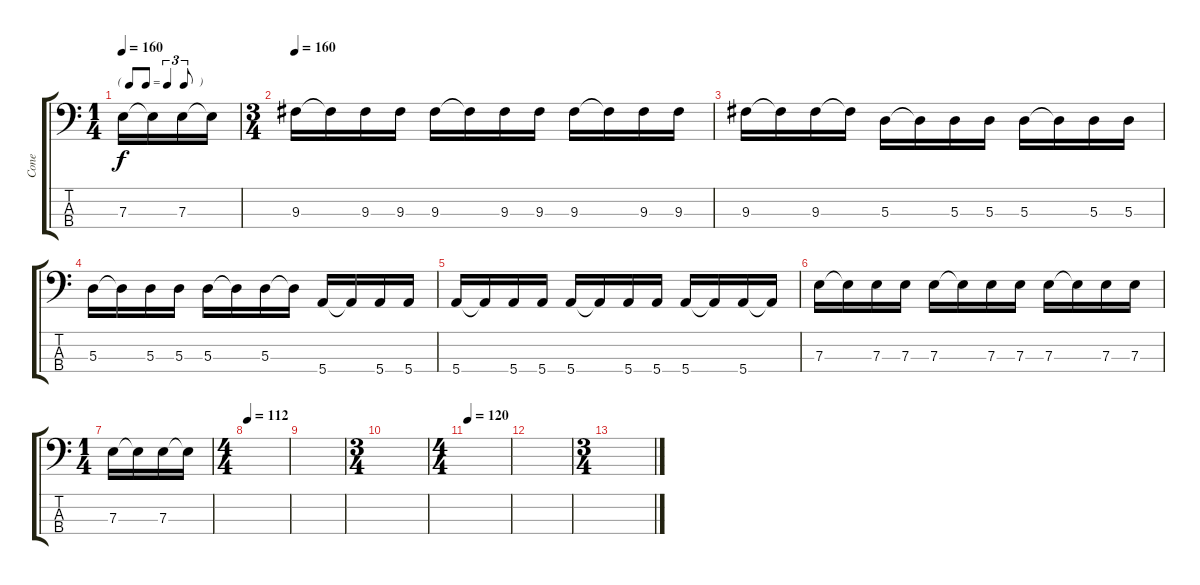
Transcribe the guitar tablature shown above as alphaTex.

\track ("Cone                     bass" "Cone      ") {instrument electricbasspick}
\staff {score tabs}
\tuning (G2 D2 A1 E1) {hide}
\ts (1 4)
\tf triplet8th
\tempo 160
\clef f4
\ks c
7.3.16{dy f} 7.3{t}.16 7.3.16 7.3{t}.16 |
\ts (3 4)
\tempo 160
9.3.16 9.3{t}.16 9.3.16 9.3.16 9.3.16 9.3{t}.16 9.3.16 9.3.16 9.3.16 9.3{t}.16 9.3.16 9.3.16 |
9.3.16 9.3{t}.16 9.3.16 9.3{t}.16 5.3.16 5.3{t}.16 5.3.16 5.3.16 5.3.16 5.3{t}.16 5.3.16 5.3.16 |
5.3.16 5.3{t}.16 5.3.16 5.3.16 5.3.16 5.3{t}.16 5.3.16 5.3{t}.16 5.4.16 5.4{t}.16 5.4.16 5.4.16 |
5.4.16 5.4{t}.16 5.4.16 5.4.16 5.4.16 5.4{t}.16 5.4.16 5.4.16 5.4.16 5.4{t}.16 5.4.16 5.4{t}.16 |
7.3.16 7.3{t}.16 7.3.16 7.3.16 7.3.16 7.3{t}.16 7.3.16 7.3.16 7.3.16 7.3{t}.16 7.3.16 7.3.16 |
\ts (1 4)
7.3.16 7.3{t}.16 7.3.16 7.3{t}.16 |
\ts (4 4)
\tempo 120
\tempo 112
|
|
\ts (3 4)
|
\ts (4 4)
\tempo 120
|
|
\ts (3 4)
